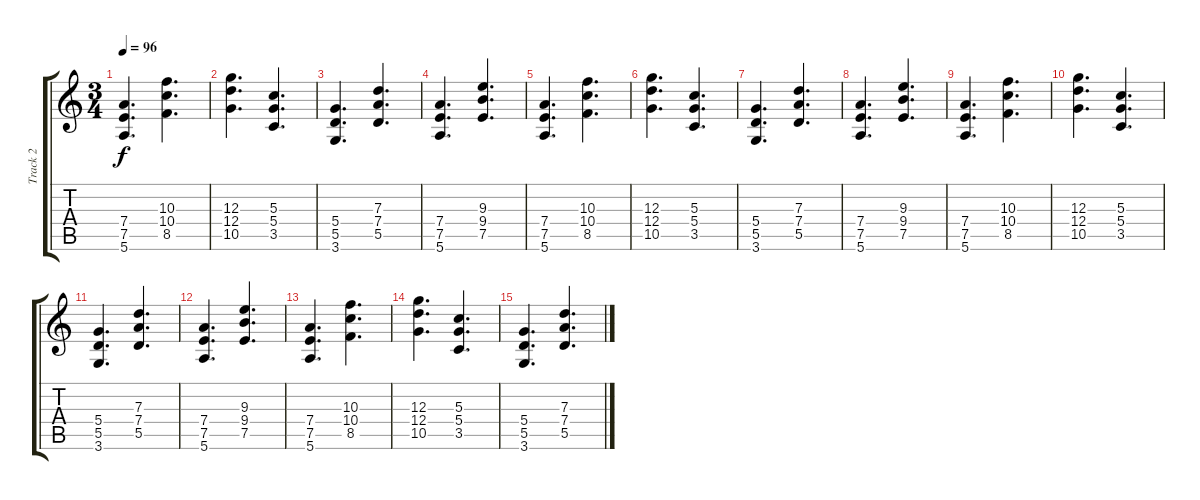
\track ("Track 2" "Track 2") {instrument electricguitarclean}
\staff {score tabs}
\tuning (E4 B3 G3 D3 A2 E2) {hide}
\ts (3 4)
\tempo 96
\clef g2
\ks c
(7.4 7.5 5.6).4{d dy f} (10.3 10.4 8.5).4{d} |
(12.3 12.4 10.5).4{d} (5.3 5.4 3.5).4{d} |
(5.4 5.5 3.6).4{d} (7.3 7.4 5.5).4{d} |
(7.4 7.5 5.6).4{d} (9.3 9.4 7.5).4{d} |
(7.4 7.5 5.6).4{d} (10.3 10.4 8.5).4{d} |
(12.3 12.4 10.5).4{d} (5.3 5.4 3.5).4{d} |
(5.4 5.5 3.6).4{d} (7.3 7.4 5.5).4{d} |
(7.4 7.5 5.6).4{d} (9.3 9.4 7.5).4{d} |
(7.4 7.5 5.6).4{d} (10.3 10.4 8.5).4{d} |
(12.3 12.4 10.5).4{d volume 0} (5.3 5.4 3.5).4{d} |
(5.4 5.5 3.6).4{d} (7.3 7.4 5.5).4{d} |
(7.4 7.5 5.6).4{d} (9.3 9.4 7.5).4{d} |
(7.4 7.5 5.6).4{d} (10.3 10.4 8.5).4{d} |
(12.3 12.4 10.5).4{d} (5.3 5.4 3.5).4{d} |
(5.4 5.5 3.6).4{d} (7.3 7.4 5.5).4{d}
